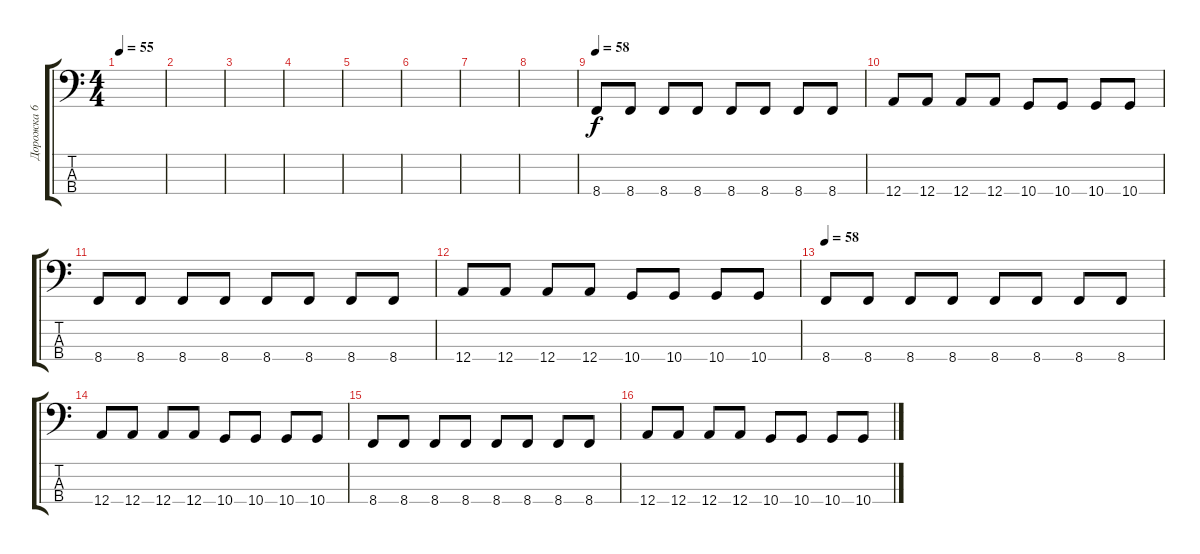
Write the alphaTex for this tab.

\track ("Дорожка 6" "Дорожка 6") {instrument electricbassfinger}
\staff {score tabs}
\tuning (D2 A1 E1 A0) {hide}
\ts (4 4)
\tempo 55
\clef f4
\ks c
|
|
|
|
|
|
|
|
\tempo 58
8.4.8 8.4.8 8.4.8 8.4.8 8.4.8 8.4.8 8.4.8 8.4.8 |
12.4.8 12.4.8 12.4.8 12.4.8 10.4.8 10.4.8 10.4.8 10.4.8 |
8.4.8 8.4.8 8.4.8 8.4.8 8.4.8 8.4.8 8.4.8 8.4.8 |
12.4.8 12.4.8 12.4.8 12.4.8 10.4.8 10.4.8 10.4.8 10.4.8 |
\tempo 58
8.4.8 8.4.8 8.4.8 8.4.8 8.4.8 8.4.8 8.4.8 8.4.8 |
12.4.8 12.4.8 12.4.8 12.4.8 10.4.8 10.4.8 10.4.8 10.4.8 |
8.4.8 8.4.8 8.4.8 8.4.8 8.4.8 8.4.8 8.4.8 8.4.8 |
12.4.8 12.4.8 12.4.8 12.4.8 10.4.8 10.4.8 10.4.8 10.4.8
